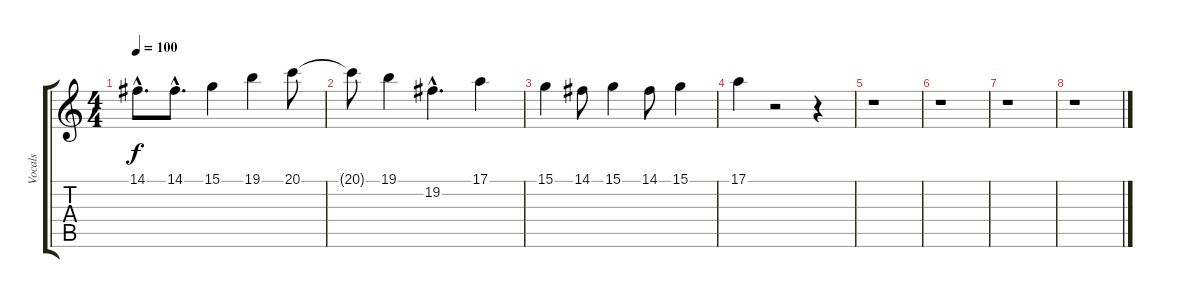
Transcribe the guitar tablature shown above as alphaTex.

\track ("Vocals" "Vocals") {instrument flute}
\staff {score tabs}
\tuning (E4 B3 G3 D3 A2 E2) {hide}
\ts (4 4)
\tempo 100
\clef g2
\ks c
14.1{hac}.8{d dy f} 14.1{hac}.8{d} 15.1.4 19.1.4 20.1.8 |
20.1{t}.8 19.1.4 19.2{hac}.4{d} 17.1.4 |
15.1.4 14.1.8 15.1.4 14.1.8 15.1.4 |
17.1.4 r.2 r.4 |
r.1 |
r.1 |
r.1 |
r.1
